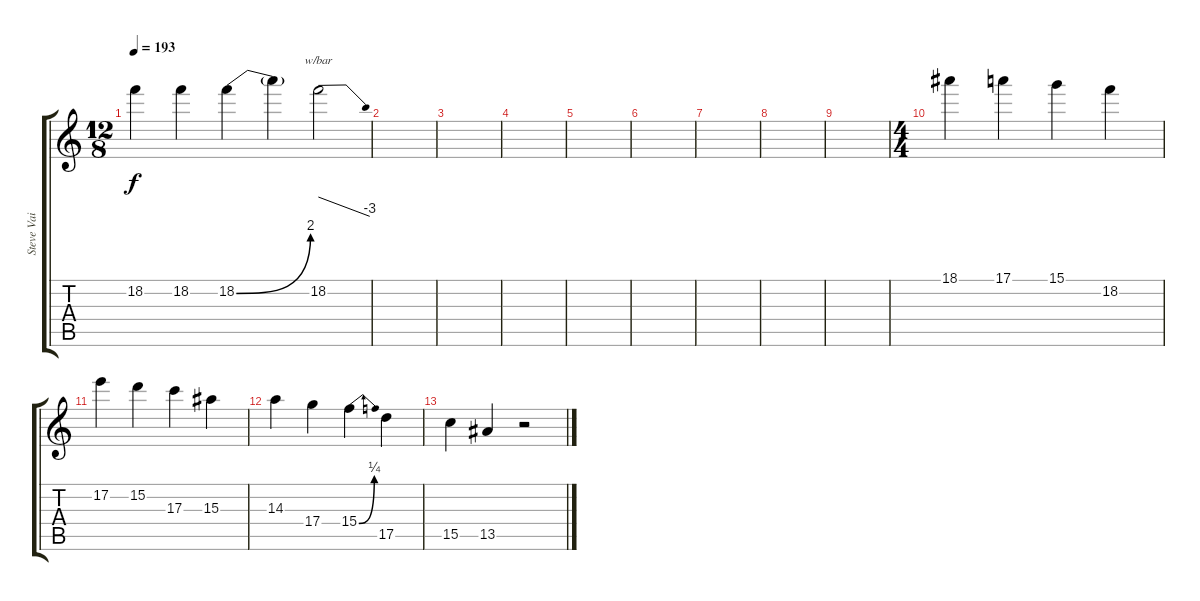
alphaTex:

\track ("Steve Vai (drop D)" "Steve Vai ") {instrument distortionguitar}
\staff {score tabs}
\tuning (E4 B3 G3 D3 A2 D2) {hide}
\ts (12 8)
\tempo 193
\clef g2
\ks c
18.2{t}.4{dy f} 18.2.4 18.2{be (bend 0 0 60 8)}.4 18.2{t}.4 18.2.2{tbe (dive default 0 0 60 -12)} |
|
|
|
|
|
|
|
|
\ts (4 4)
18.1.4 17.1.4 15.1.4 18.2.4 |
17.2.4 15.2.4 17.3.4 15.3.4 |
14.3.4 17.4.4 15.4{be (bend 0 0 60 1)}.4 17.5.4 |
15.5.4 13.5.4 r.2
